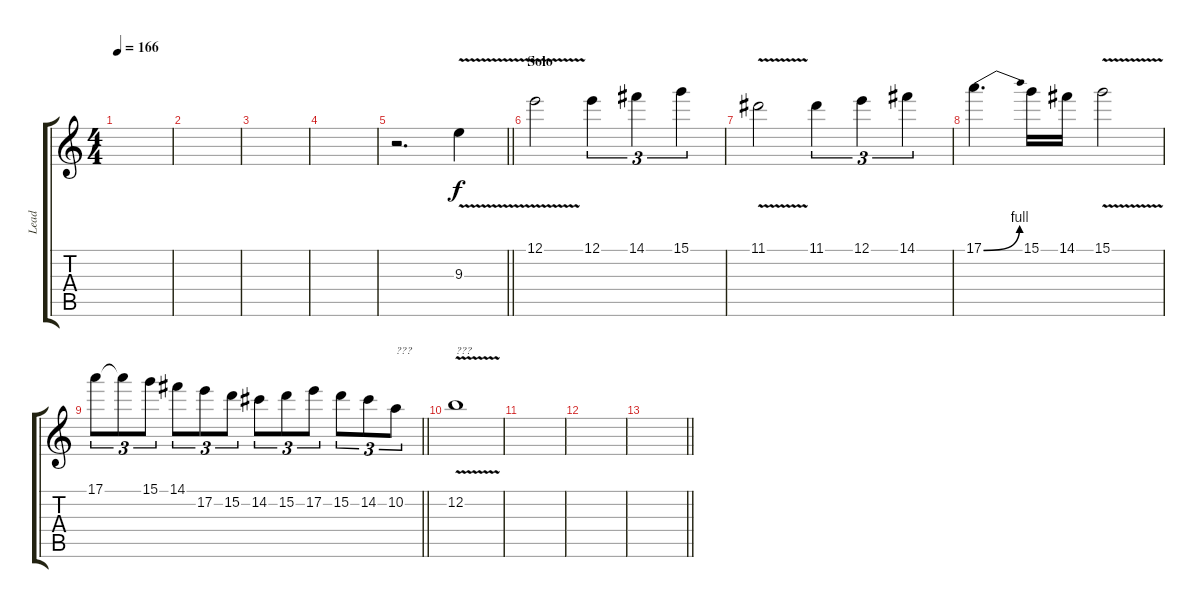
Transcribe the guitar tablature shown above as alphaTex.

\track ("Lead" "Lead") {instrument distortionguitar}
\staff {score tabs}
\tuning (E4 B3 G3 D3 A2 E2) {hide}
\ts (4 4)
\tempo 166
\clef g2
\ks c
|
|
|
|
\barLineRight lightlight
r.2{d} 9.3{v}.4 |
\section ("" "Solo")
12.1{v}.2 12.1.4{tu (3 2)} 14.1.4{tu (3 2)} 15.1.4{tu (3 2)} |
11.1{v}.2 11.1.4{tu (3 2)} 12.1.4{tu (3 2)} 14.1.4{tu (3 2)} |
17.1{be (bend 0 0 60 4)}.4{d} 15.1.16 14.1.16 15.1{v}.2 |
\barLineRight lightlight
17.1.8{tu (3 2)} 17.1{t}.8{tu (3 2)} 15.1.8{tu (3 2)} 14.1.8{tu (3 2)} 17.2.8{tu (3 2)} 15.2.8{tu (3 2)} 14.2.8{tu (3 2)} 15.2.8{tu (3 2)} 17.2.8{tu (3 2)} 15.2.8{tu (3 2)} 14.2.8{tu (3 2)} 10.2.8{tu (3 2) txt "???"} |
12.2{v}.1{txt "???"} |
|
|
\barLineRight lightlight
